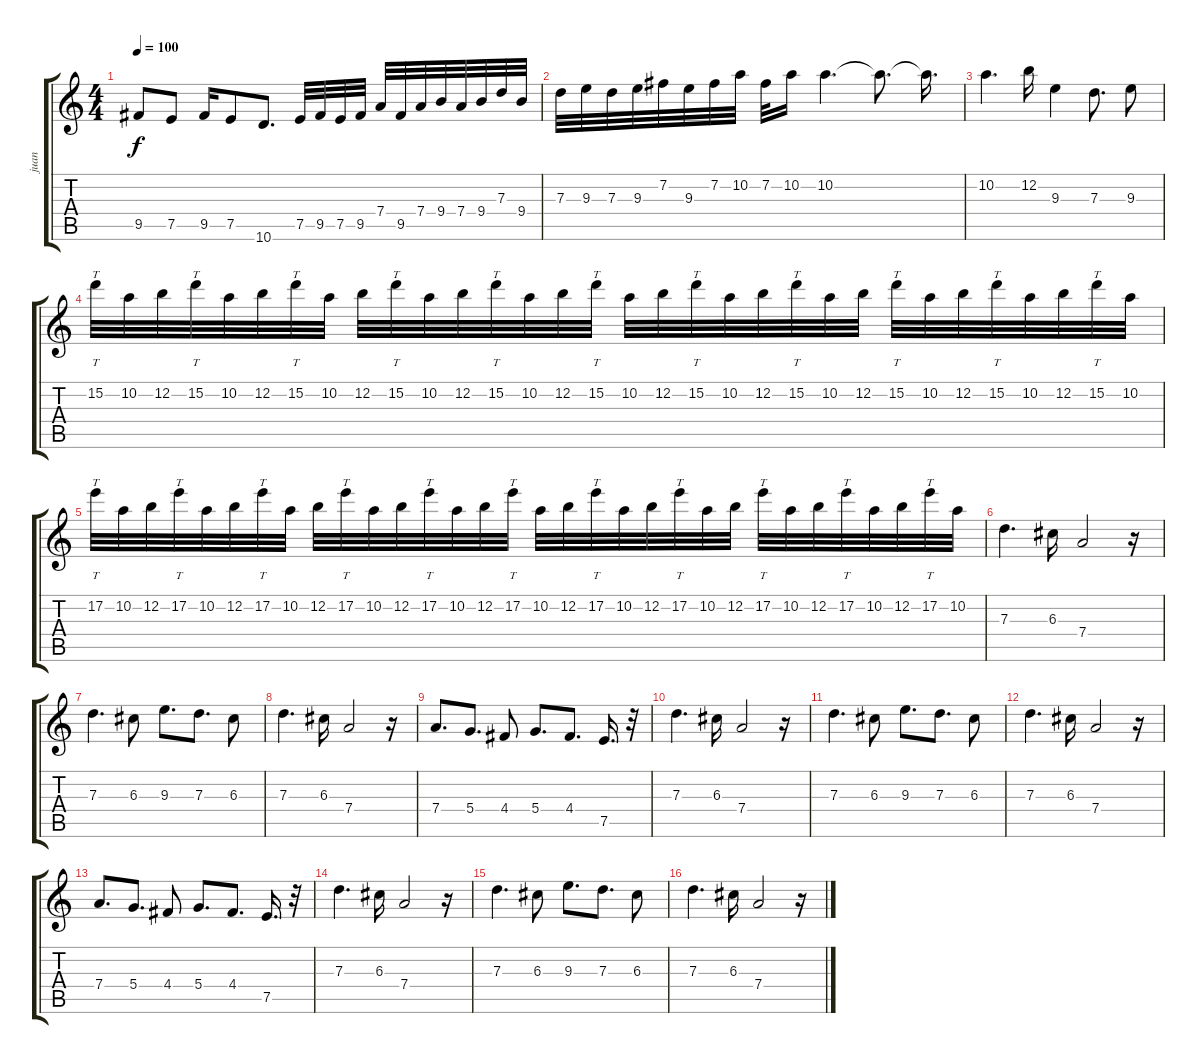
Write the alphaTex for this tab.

\track ("juan" "juan") {instrument overdrivenguitar}
\staff {score tabs}
\tuning (E4 B3 G3 D3 A2 E2) {hide}
\ts (4 4)
\tempo 100
\clef g2
\ks c
9.5.8{dy f} 7.5.8 9.5.16 7.5.8 10.6.8{d} 7.5.32 9.5.32 7.5.32 9.5.32 7.4.32 9.5.32 7.4.32 9.4.32 7.4.32 9.4.32 7.3.32 9.4.32 |
7.3.32 9.3.32 7.3.32 9.3.32 7.2.32 9.3.32 7.2.32 10.2.32 7.2.32 10.2.16 10.2.4{d} 10.2{t}.8{d} 10.2{t}.16{d} |
10.2.4{d} 12.2.16 9.3.4 7.3.8{d} 9.3.8 |
15.2.32{tt} 10.2.32 12.2.32 15.2.32{tt} 10.2.32 12.2.32 15.2.32{tt} 10.2.32 12.2.32 15.2.32{tt} 10.2.32 12.2.32 15.2.32{tt} 10.2.32 12.2.32 15.2.32{tt} 10.2.32 12.2.32 15.2.32{tt} 10.2.32 12.2.32 15.2.32{tt} 10.2.32 12.2.32 15.2.32{tt} 10.2.32 12.2.32 15.2.32{tt} 10.2.32 12.2.32 15.2.32{tt} 10.2.32 |
17.2.32{tt} 10.2.32 12.2.32 17.2.32{tt} 10.2.32 12.2.32 17.2.32{tt} 10.2.32 12.2.32 17.2.32{tt} 10.2.32 12.2.32 17.2.32{tt} 10.2.32 12.2.32 17.2.32{tt} 10.2.32 12.2.32 17.2.32{tt} 10.2.32 12.2.32 17.2.32{tt} 10.2.32 12.2.32 17.2.32{tt} 10.2.32 12.2.32 17.2.32{tt} 10.2.32 12.2.32 17.2.32{tt} 10.2.32 |
7.3.4{d} 6.3.16 7.4.2 r.16 |
7.3.4{d} 6.3.8 9.3.8{d} 7.3.8{d} 6.3.8 |
7.3.4{d} 6.3.16 7.4.2 r.16 |
7.4.8{d} 5.4.8{d} 4.4.8 5.4.8{d} 4.4.8{d} 7.5.16{d} r.32 |
7.3.4{d} 6.3.16 7.4.2 r.16 |
7.3.4{d} 6.3.8 9.3.8{d} 7.3.8{d} 6.3.8 |
7.3.4{d} 6.3.16 7.4.2 r.16 |
7.4.8{d} 5.4.8{d} 4.4.8 5.4.8{d} 4.4.8{d} 7.5.16{d} r.32 |
7.3.4{d} 6.3.16 7.4.2 r.16 |
7.3.4{d} 6.3.8 9.3.8{d} 7.3.8{d} 6.3.8 |
7.3.4{d} 6.3.16 7.4.2 r.16
